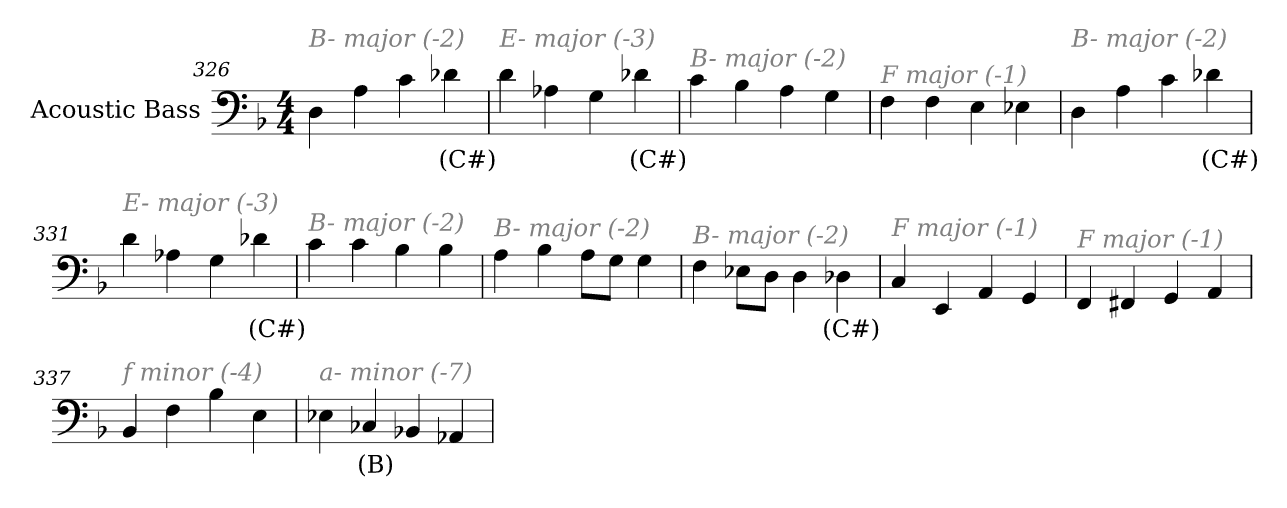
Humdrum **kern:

**kern	**text
*part1	*part1
*staff1	*staff1
*I"Acoustic Bass	*
*clefF4	*
*ITrd7c12	*
*k[b-]	*
*F:	*
*M4/4	*
=326	=326
!LO:TX:i:color=#808080:t=B- major (-2)	!
4DD	.
4AA	.
4C	.
4D-Xi	(C#)
=327	=327
!LO:TX:i:color=#808080:t=E- major (-3)	!
4D	.
4AA-X	.
4GG	.
4D-Xi	(C#)
=328	=328
!LO:TX:i:color=#808080:t=B- major (-2)	!
4C	.
4BB-	.
4AA	.
4GG	.
=329	=329
!LO:TX:i:color=#808080:t=F major (-1)	!
4FF	.
4FF	.
4EE	.
4EE-X	.
=330	=330
!LO:TX:i:color=#808080:t=B- major (-2)	!
4DD	.
4AA	.
4C	.
4D-Xi	(C#)
=331	=331
!LO:TX:i:color=#808080:t=E- major (-3)	!
4D	.
4AA-X	.
4GG	.
4D-Xi	(C#)
=332	=332
!LO:TX:i:color=#808080:t=B- major (-2)	!
4C	.
4C	.
4BB-	.
4BB-	.
=333	=333
!LO:TX:i:color=#808080:t=B- major (-2)	!
4AA	.
4BB-	.
8AAL	.
8GGJ	.
4GG	.
=334	=334
!LO:TX:i:color=#808080:t=B- major (-2)	!
4FF	.
8EE-XL	.
8DDJ	.
4DD	.
4DD-Xi	(C#)
=335	=335
!LO:TX:i:color=#808080:t=F major (-1)	!
4CC	.
4EEE	.
4AAA	.
4GGG	.
=336	=336
!LO:TX:i:color=#808080:t=F major (-1)	!
4FFF	.
4FFF#X	.
4GGG	.
4AAA	.
=337	=337
!LO:TX:i:color=#808080:t=f minor (-4)	!
4BBB-	.
4FF	.
4BB-	.
4EE	.
=338	=338
!LO:TX:i:color=#808080:t=a- minor (-7)	!
4EE-X	.
4CC-Xi	(B)
4BBB-X	.
4AAA-X	.
=	=
*-	*-
